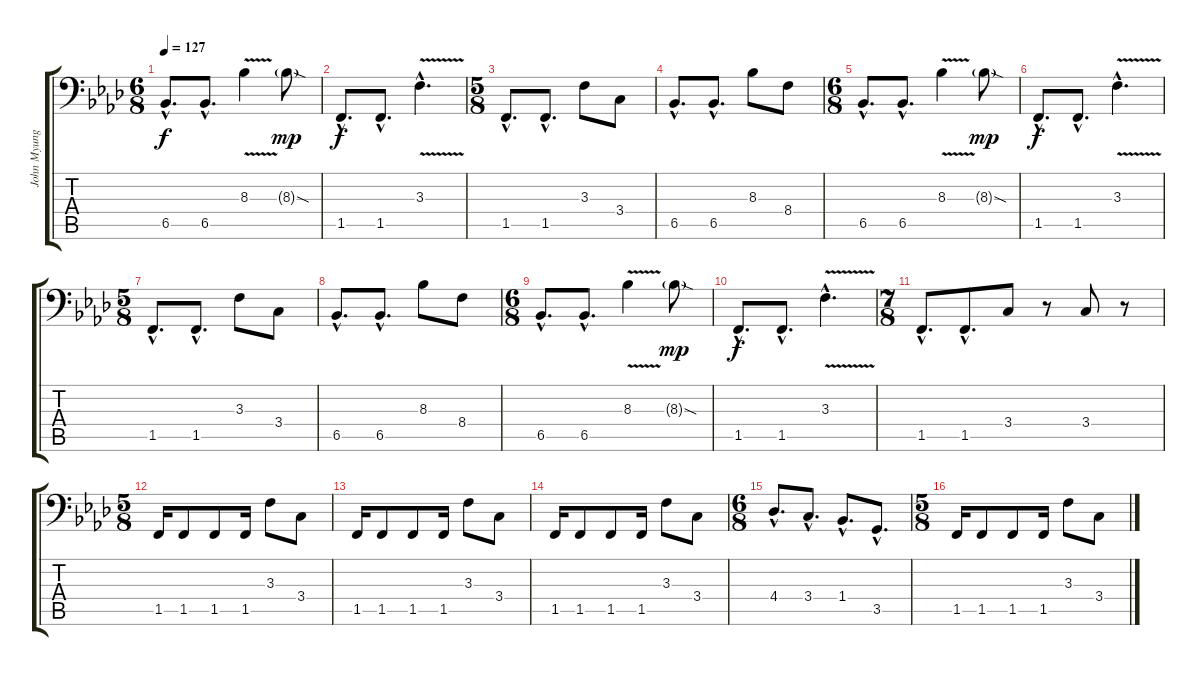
\track ("John Myung - Bass" "John Myung") {instrument electricbassfinger}
\staff {score tabs}
\tuning (C3 G2 D2 A1 E1 B0) {hide}
\ts (6 8)
\tempo 127
\clef f4
\ks ab
6.5{hac}.8{d dy f} 6.5{hac}.8{d} 8.3{v}.4 8.3{sod g}.8{dy mp} |
1.5{hac}.8{d dy f} 1.5{hac}.8{d} 3.3{v hac}.4{d} |
\ts (5 8)
1.5{hac}.8{d} 1.5{hac}.8{d} 3.3.8 3.4.8 |
6.5{hac}.8{d} 6.5{hac}.8{d} 8.3.8 8.4.8 |
\ts (6 8)
6.5{hac}.8{d} 6.5{hac}.8{d} 8.3{v}.4 8.3{sod g}.8{dy mp} |
1.5{hac}.8{d dy f} 1.5{hac}.8{d} 3.3{v hac}.4{d} |
\ts (5 8)
1.5{hac}.8{d} 1.5{hac}.8{d} 3.3.8 3.4.8 |
6.5{hac}.8{d} 6.5{hac}.8{d} 8.3.8 8.4.8 |
\ts (6 8)
6.5{hac}.8{d} 6.5{hac}.8{d} 8.3{v}.4 8.3{sod g}.8{dy mp} |
1.5{hac}.8{d dy f} 1.5{hac}.8{d} 3.3{v hac}.4{d} |
\ts (7 8)
1.5{hac}.8{d} 1.5{hac}.8{d} 3.4.8 r.8 3.4.8 r.8 |
\ts (5 8)
1.5.16 1.5.8 1.5.8 1.5.16 3.3.8 3.4.8 |
1.5.16 1.5.8 1.5.8 1.5.16 3.3.8 3.4.8 |
1.5.16 1.5.8 1.5.8 1.5.16 3.3.8 3.4.8 |
\ts (6 8)
4.4{hac}.8{d} 3.4{hac}.8{d} 1.4{hac}.8{d} 3.5{hac}.8{d} |
\ts (5 8)
1.5.16 1.5.8 1.5.8 1.5.16 3.3.8 3.4.8
